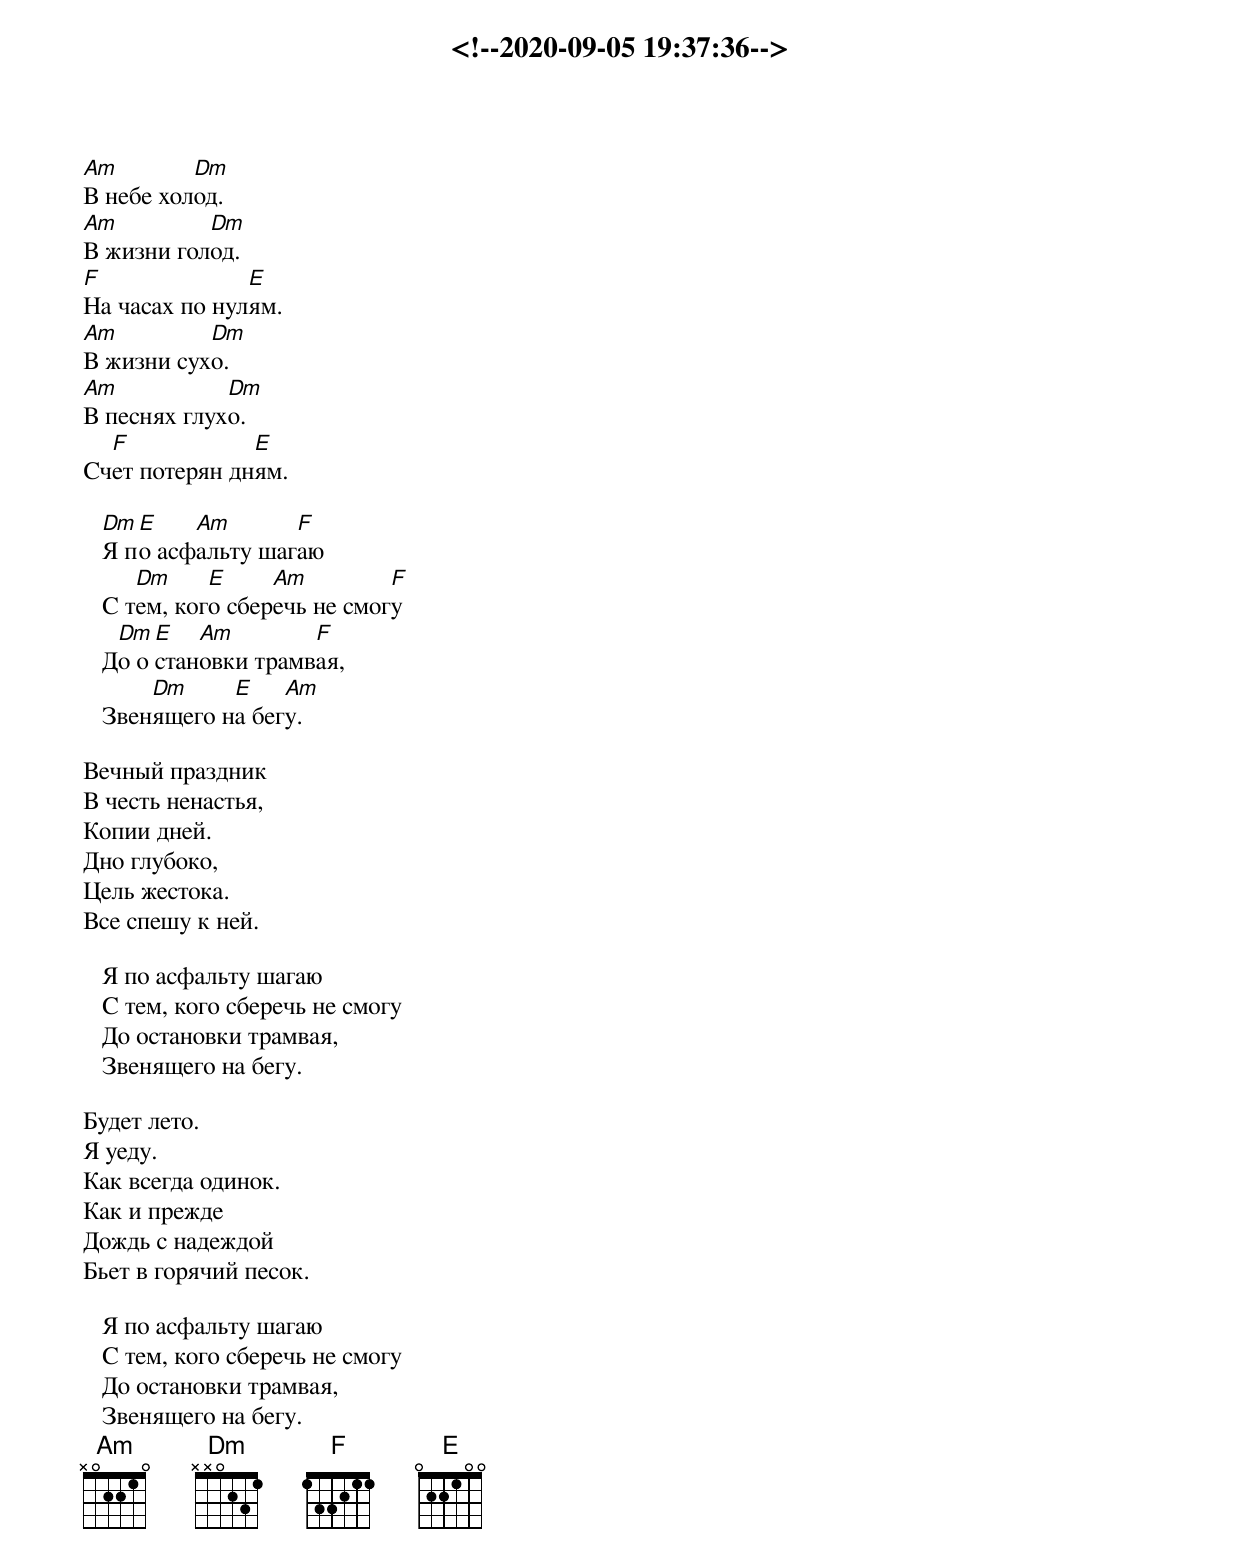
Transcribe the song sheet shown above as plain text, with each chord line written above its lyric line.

<!--2020-09-05 19:37:36-->
Am        Dm
В небе холод.
Am         Dm
В жизни голод.
F              E
На часах по нулям.
Am         Dm
В жизни сухо.
Am           Dm
В песнях глухо.
  F            E
Счет потерян дням.

   Dm E    Am       F
   Я по асфальту шагаю
      Dm     E     Am         F
   С тем, кого сберечь не смогу
    Dm E   Am        F
   До остановки трамвая,
       Dm     E    Am
   Звенящего на бегу.

Вечный праздник
В честь ненастья,
Копии дней.
Дно глубоко,
Цель жестока.
Все спешу к ней.

   Я по асфальту шагаю
   С тем, кого сберечь не смогу
   До остановки трамвая,
   Звенящего на бегу.

Будет лето.
Я уеду.
Как всегда одинок.
Как и прежде
Дождь с надеждой
Бьет в горячий песок.

   Я по асфальту шагаю
   С тем, кого сберечь не смогу
   До остановки трамвая,
   Звенящего на бегу.
